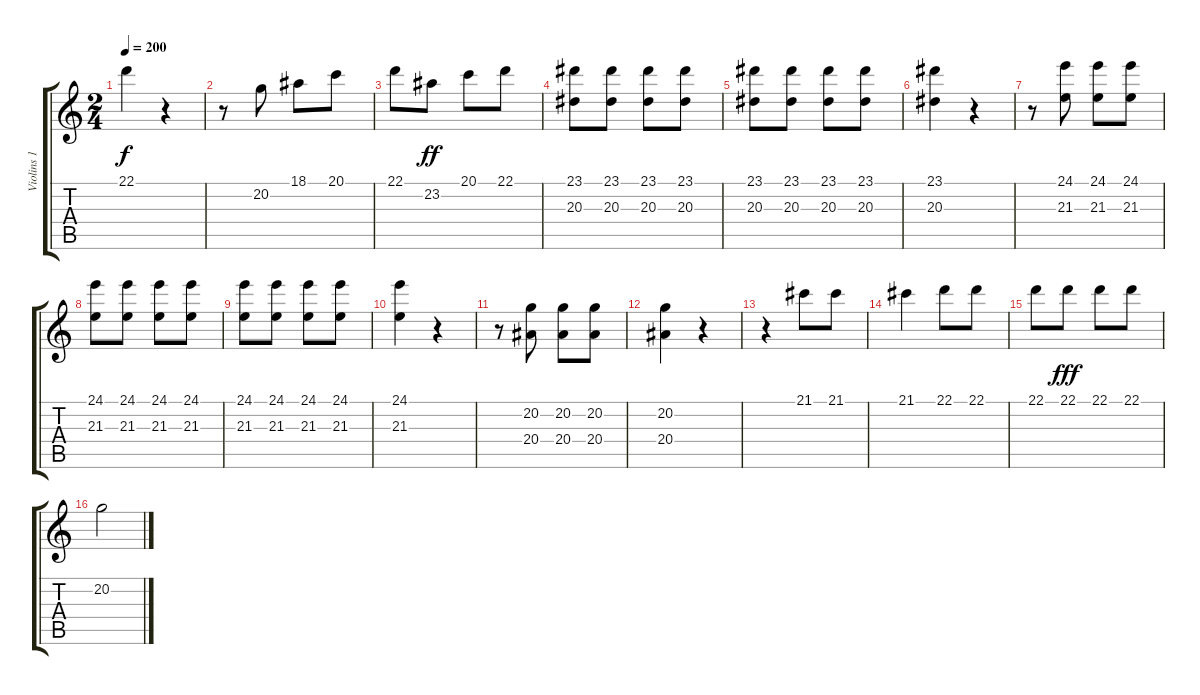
\track ("Violins 1" "Violins 1") {instrument stringensemble1}
\staff {score tabs}
\tuning (E4 B3 G3 D3 A2 E2) {hide}
\ts (2 4)
\tempo 200
\clef g2
\ks c
22.1.4{dy f} r.4 |
r.8 20.2.8 18.1.8 20.1.8 |
22.1.8 23.2.8{dy ff} 20.1.8 22.1.8 |
(23.1 20.3).8 (23.1 20.3).8 (23.1 20.3).8 (23.1 20.3).8 |
(23.1 20.3).8 (23.1 20.3).8 (23.1 20.3).8 (23.1 20.3).8 |
(23.1 20.3).4 r.4 |
r.8 (24.1 21.3).8 (24.1 21.3).8 (24.1 21.3).8 |
(24.1 21.3).8 (24.1 21.3).8 (24.1 21.3).8 (24.1 21.3).8 |
(24.1 21.3).8 (24.1 21.3).8 (24.1 21.3).8 (24.1 21.3).8 |
(24.1 21.3).4 r.4 |
r.8 (20.2 20.4).8 (20.2 20.4).8 (20.2 20.4).8 |
(20.2 20.4).4 r.4 |
r.4 21.1.8 21.1.8 |
21.1.4 22.1.8 22.1.8 |
22.1.8 22.1.8{dy fff} 22.1.8 22.1.8 |
20.2.2
